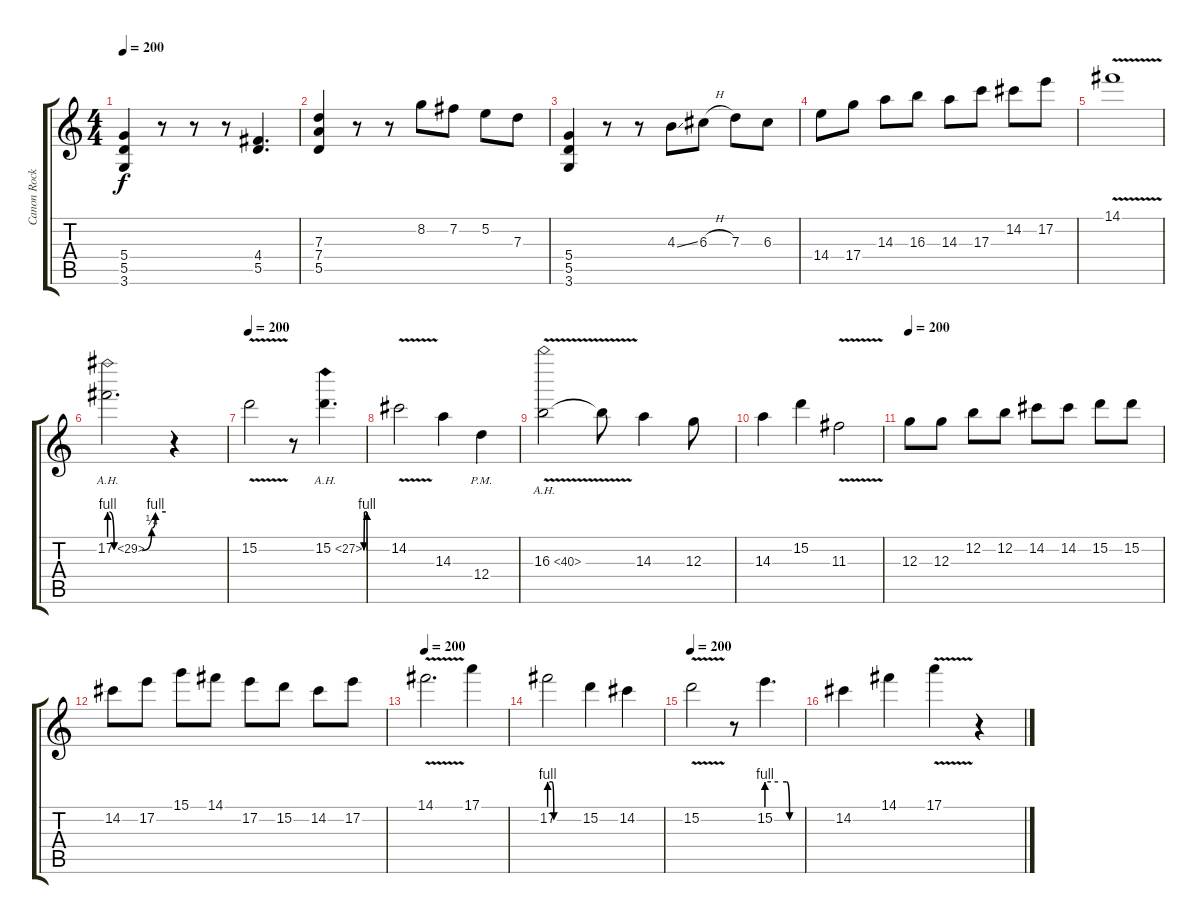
\track ("Canon Rock" "Canon Rock") {instrument distortionguitar}
\staff {score tabs}
\tuning (E4 B3 G3 D3 A2 E2) {hide}
\ts (4 4)
\tempo 200
\clef g2
\ks c
(5.4 5.5 3.6).4{dy f} r.8 r.8 r.8 (4.4 5.5).4{d} |
(7.3 7.4 5.5).4 r.8 r.8 8.2.8 7.2.8 5.2.8 7.3.8 |
(5.4 5.5 3.6).4 r.8 r.8 4.3{ss}.8 6.3{h}.8 7.3.8 6.3.8 |
14.4.8 17.4.8 14.3.8 16.3.8 14.3.8 17.3.8 14.2.8 17.2.8 |
14.1{v}.1 |
17.2{be (custom 0 4 5 0 35 0 45 1 49 4 60 4) ah 12}.2{d} r.4 |
\tempo 200
15.2{v}.2 r.8 15.2{be (custom 0 0 2 4 34 4 40 0 60 0) ah 12}.4{d} |
14.2{v}.2 14.3.4 12.4{pm}.4 |
16.3{ah 24 v}.2 16.3{t}.8 14.3.4 12.3.8 |
14.3.4 15.2.4 11.3{v}.2 |
\tempo 200
12.3.8 12.3.8 12.2.8 12.2.8 14.2.8 14.2.8 15.2.8 15.2.8 |
14.2.8 17.2.8 15.1.8 14.1.8 17.2.8 15.2.8 14.2.8 17.2.8 |
\tempo 200
14.1{v}.2{d} 17.1.4 |
17.2{be (custom 0 4 5 4 9 0 60 0)}.2 15.2.4 14.2.4 |
\tempo 200
15.2{v}.2 r.8 15.2{be (custom 0 4 20 4 35 4 40 0 60 0)}.4{d} |
14.2.4 14.1.4 17.1{v}.4 r.4
